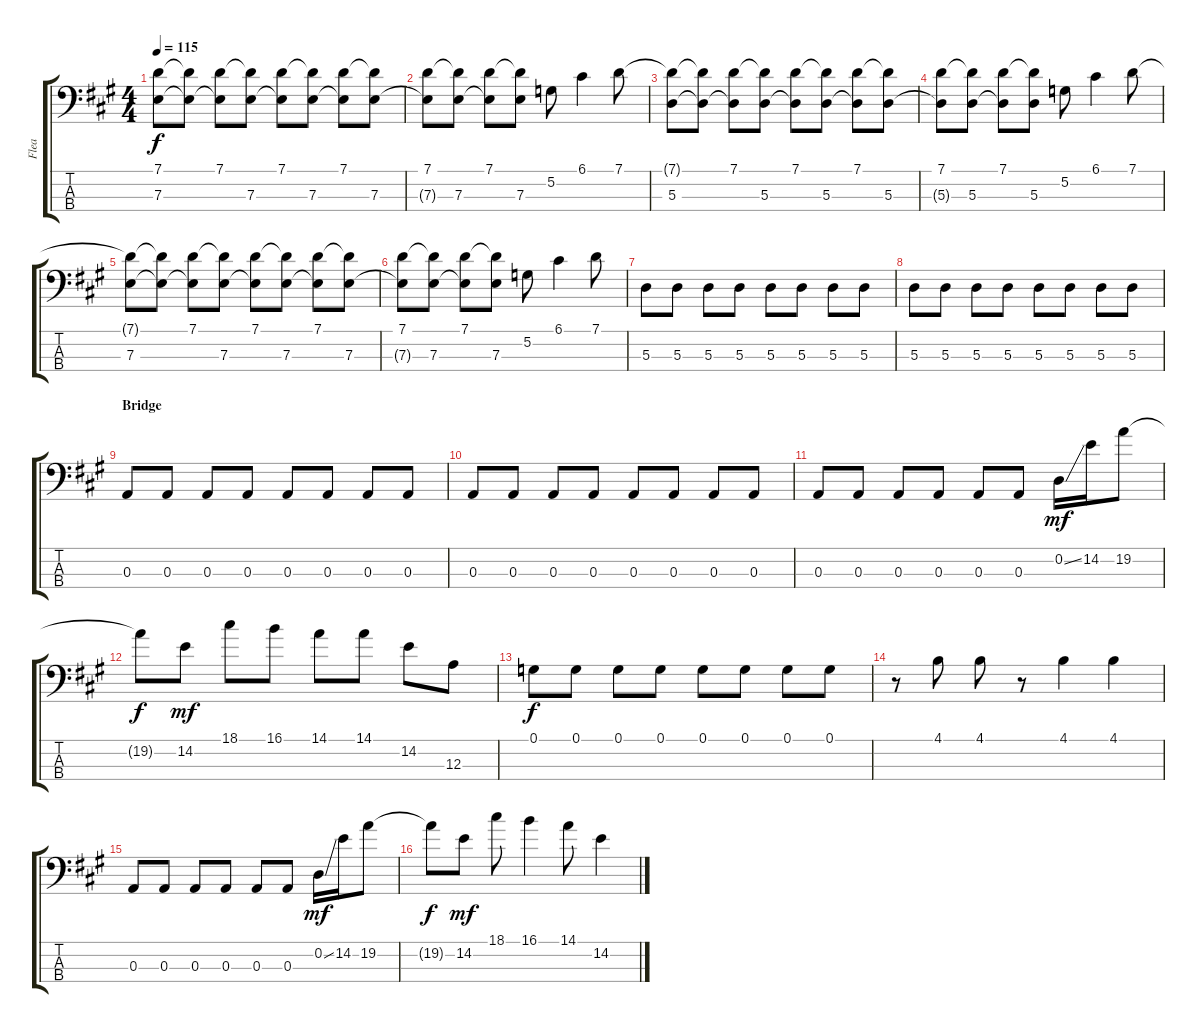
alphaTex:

\track ("Flea" "Flea") {instrument electricbassfinger}
\staff {score tabs}
\tuning (G2 D2 A1 E1) {hide}
\ts (4 4)
\tempo 115
\clef f4
\ks a
(7.1{t} 7.3).8{dy f} (7.1{t} 7.3{t}).8 (7.1 7.3{t}).8 (7.1{t} 7.3).8 (7.1 7.3{t}).8 (7.1{t} 7.3).8 (7.1 7.3{t}).8 (7.1{t} 7.3).8 |
(7.1 7.3{t}).8 (7.1{t} 7.3).8 (7.1 7.3{t}).8 (7.1{t} 7.3).8 5.2.8 6.1.4 7.1.8 |
(7.1{t} 5.3).8 (7.1{t} 5.3{t}).8 (7.1 5.3{t}).8 (7.1{t} 5.3).8 (7.1 5.3{t}).8 (7.1{t} 5.3).8 (7.1 5.3{t}).8 (7.1{t} 5.3).8 |
(7.1 5.3{t}).8 (7.1{t} 5.3).8 (7.1 5.3{t}).8 (7.1{t} 5.3).8 5.2.8 6.1.4 7.1.8 |
(7.1{t} 7.3).8 (7.1{t} 7.3{t}).8 (7.1 7.3{t}).8 (7.1{t} 7.3).8 (7.1 7.3{t}).8 (7.1{t} 7.3).8 (7.1 7.3{t}).8 (7.1{t} 7.3).8 |
(7.1 7.3{t}).8 (7.1{t} 7.3).8 (7.1 7.3{t}).8 (7.1{t} 7.3).8 5.2.8 6.1.4 7.1.8 |
5.3.8 5.3.8 5.3.8 5.3.8 5.3.8 5.3.8 5.3.8 5.3.8 |
5.3.8 5.3.8 5.3.8 5.3.8 5.3.8 5.3.8 5.3.8 5.3.8 |
\section ("" "Bridge")
0.3.8 0.3.8 0.3.8 0.3.8 0.3.8 0.3.8 0.3.8 0.3.8 |
0.3.8 0.3.8 0.3.8 0.3.8 0.3.8 0.3.8 0.3.8 0.3.8 |
0.3.8 0.3.8 0.3.8 0.3.8 0.3.8 0.3.8 0.2{ss}.16{dy mf} 14.2.16 19.2.8 |
19.2{t}.8{dy f} 14.2.8{dy mf} 18.1.8 16.1.8 14.1.8 14.1.8 14.2.8 12.3.8 |
0.1.8{dy f} 0.1.8 0.1.8 0.1.8 0.1.8 0.1.8 0.1.8 0.1.8 |
r.8 4.1.8 4.1.8 r.8 4.1.4 4.1.4 |
0.3.8 0.3.8 0.3.8 0.3.8 0.3.8 0.3.8 0.2{ss}.16{dy mf} 14.2.16 19.2.8 |
19.2{t}.8{dy f} 14.2.8{dy mf} 18.1.8 16.1.4 14.1.8 14.2.4
